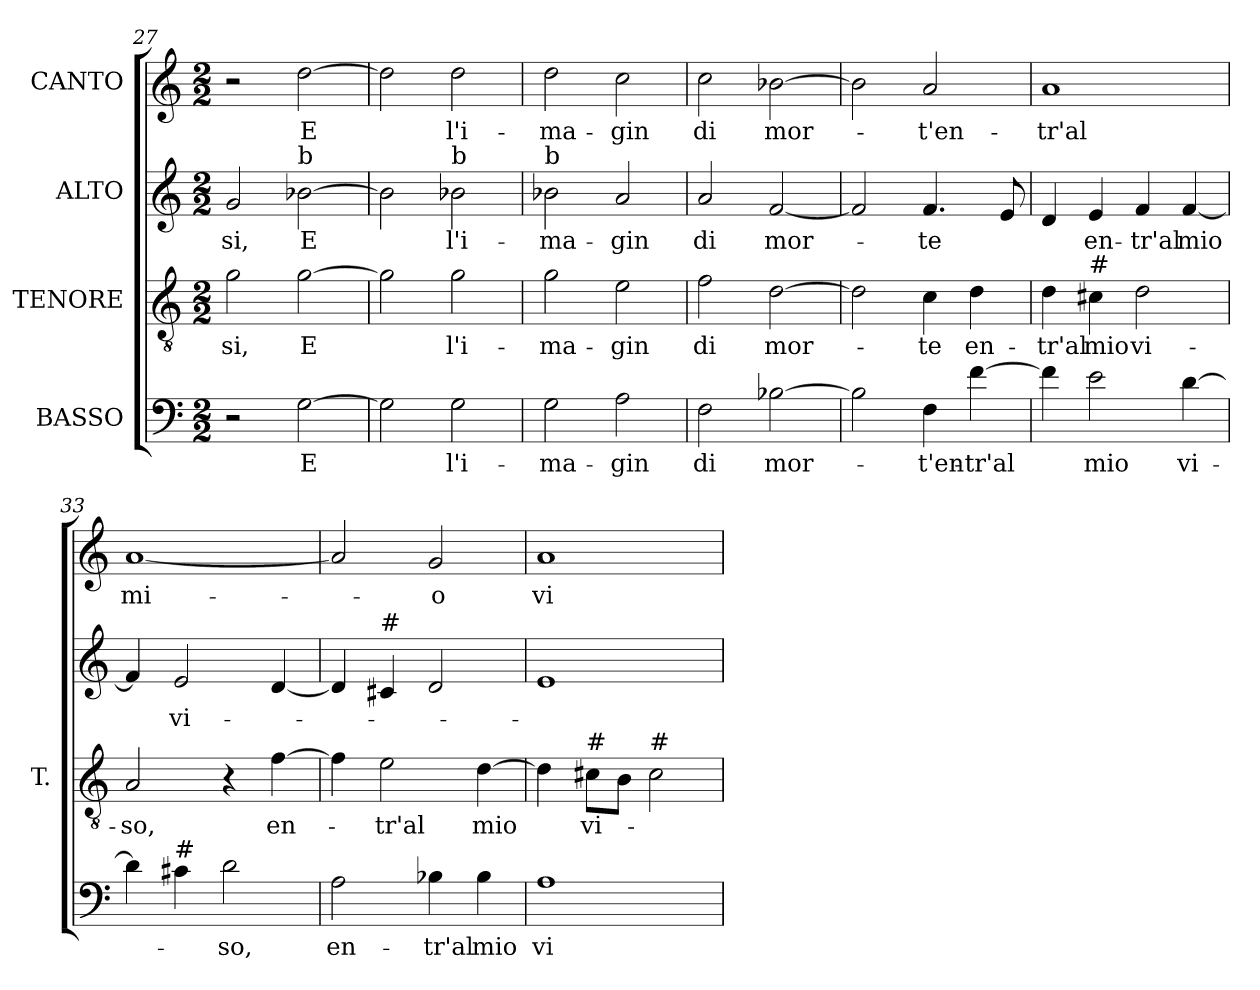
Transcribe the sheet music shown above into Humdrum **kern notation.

**kern	**text	**kern	**text	**kern	**text	**kern	**text
*part4	*part4	*part3	*part3	*part2	*part2	*part1	*part1
*staff4	*staff4	*staff3	*staff3	*staff2	*staff2	*staff1	*staff1
*I"BASSO	*	*I"TENORE	*	*I"ALTO	*	*I"CANTO	*
*	*	*I'T.	*	*	*	*	*
*clefF4	*	*clefGv2	*	*clefG2	*	*clefG2	*
*	*	*ITrd7c12	*	*	*	*	*
*k[]	*	*k[]	*	*k[]	*	*k[]	*
*C:	*	*C:	*	*C:	*	*C:	*
*M2/2	*	*M2/2	*	*M2/2	*	*M2/2	*
=27	=27	=27	=27	=27	=27	=27	=27
!	!	!	!LO:LY:b:color=#000000	!	!	!	!
!	!	!	!	!	!LO:LY:b:color=#000000	!	!
2r	.	2Gi\	-si,	2gi/	-si,	2r	.
!	!LO:LY:b:color=#000000	!	!	!	!	!	!
!	!	!	!LO:LY:b:color=#000000	!	!	!	!
!	!	!	!	!	!LO:LY:b:color=#000000	!	!
!	!	!	!	!LO:TX:a:t=b	!	!	!
!	!	!	!	!	!	!	!LO:LY:b:color=#000000
[>2Gi\	E	[>2Gi\	E	[>2b-i\	E	[>2ddi\	E
=28	=28	=28	=28	=28	=28	=28	=28
2Gi\]	.	2Gi\]	.	2b-i\]	.	2ddi\]	.
!	!LO:LY:b:color=#000000	!	!	!	!	!	!
!	!	!	!LO:LY:b:color=#000000	!	!	!	!
!	!	!	!	!	!LO:LY:b:color=#000000	!	!
!	!	!	!	!LO:TX:a:t=b	!	!	!
!	!	!	!	!	!	!	!LO:LY:b:color=#000000
2Gi\	l'i-	2Gi\	l'i-	2b-i\	l'i-	2ddi\	l'i-
!!LO:LB:g=z
=29	=29	=29	=29	=29	=29	=29	=29
!	!LO:LY:b:color=#000000	!	!	!	!	!	!
!	!	!	!LO:LY:b:color=#000000	!	!	!	!
!	!	!	!	!	!LO:LY:b:color=#000000	!	!
!	!	!	!	!LO:TX:a:t=b	!	!	!
!	!	!	!	!	!	!	!LO:LY:b:color=#000000
2Gi\	-ma-	2Gi\	-ma-	2b-i\	-ma-	2ddi\	-ma-
!	!LO:LY:b:color=#000000	!	!	!	!	!	!
!	!	!	!LO:LY:b:color=#000000	!	!	!	!
!	!	!	!	!	!LO:LY:b:color=#000000	!	!
!	!	!	!	!	!	!	!LO:LY:b:color=#000000
2Ai\	-gin	2Ei\	-gin	2ai/	-gin	2cci\	-gin
=30	=30	=30	=30	=30	=30	=30	=30
!	!LO:LY:b:color=#000000	!	!	!	!	!	!
!	!	!	!LO:LY:b:color=#000000	!	!	!	!
!	!	!	!	!	!LO:LY:b:color=#000000	!	!
!	!	!	!	!	!	!	!LO:LY:b:color=#000000
2Fi\	di	2Fi\	di	2ai/	di	2cci\	di
!	!LO:LY:b:color=#000000	!	!	!	!	!	!
!	!	!	!LO:LY:b:color=#000000	!	!	!	!
!	!	!	!	!	!LO:LY:b:color=#000000	!	!
!	!	!	!	!	!	!	!LO:LY:b:color=#000000
[>2B-Xi\	mor-	[>2Di\	mor-	[<2fi/	mor-	[>2b-Xi\	mor-
=31	=31	=31	=31	=31	=31	=31	=31
2B-i\]	.	2Di\]	.	2fi/]	.	2b-i\]	.
!	!LO:LY:b:color=#000000	!	!	!	!	!	!
!	!	!	!LO:LY:b:color=#000000	!	!	!	!
!	!	!	!	!	!LO:LY:b:color=#000000	!	!
!	!	!	!	!	!	!	!LO:LY:b:color=#000000
4Fi\	-t'en-	4Ci\	-te	4.fi/	-te	2ai/	-t'en-
!	!LO:LY:b:color=#000000	!	!	!	!	!	!
!	!	!	!LO:LY:b:color=#000000	!	!	!	!
[>4fi\	-tr'al	4Di\	en-	.	.	.	.
.	.	.	.	8ei/	.	.	.
=32	=32	=32	=32	=32	=32	=32	=32
!	!	!	!LO:LY:b:color=#000000	!	!	!	!
!	!	!	!	!	!	!	!LO:LY:b:color=#000000
4fi\]	.	4Di\	-tr'al	4di/	.	1ai	-tr'al
!	!LO:LY:b:color=#000000	!	!	!	!	!	!
!	!	!	!LO:LY:b:color=#000000	!	!	!	!
!	!	!LO:TX:a:t=#	!	!	!	!	!
!	!	!	!	!	!LO:LY:b:color=#000000	!	!
2ei\	mio	4C#i\	mio	4ei/	en-	.	.
!	!	!	!LO:LY:b:color=#000000	!	!	!	!
!	!	!	!	!	!LO:LY:b:color=#000000	!	!
.	.	2Di\	vi-	4fi/	-tr'al	.	.
!	!LO:LY:b:color=#000000	!	!	!	!	!	!
!	!	!	!	!	!LO:LY:b:color=#000000	!	!
[>4di\	vi-	.	.	[<4fi/	mio	.	.
=33	=33	=33	=33	=33	=33	=33	=33
!	!	!	!LO:LY:b:color=#000000	!	!	!	!
!	!	!	!	!	!	!	!LO:LY:b:color=#000000
4di\]	.	2AAi/	-so,	4fi/]	.	[<1ai	mi-
!LO:TX:a:t=#	!	!	!	!	!	!	!
!	!	!	!	!	!LO:LY:b:color=#000000	!	!
4c#i\	.	.	.	2ei/	vi-	.	.
!	!LO:LY:b:color=#000000	!	!	!	!	!	!
2di\	-so,	4r	.	.	.	.	.
!	!	!	!LO:LY:b:color=#000000	!	!	!	!
.	.	[>4Fi\	en-	[<4di/	.	.	.
=34	=34	=34	=34	=34	=34	=34	=34
!	!LO:LY:b:color=#000000	!	!	!	!	!	!
2Ai\	en-	4Fi\]	.	4di/]	.	2ai/]	.
!	!	!	!	!LO:TX:a:t=#	!	!	!
!	!	!	!LO:LY:b:color=#000000	!	!	!	!
.	.	2Ei\	-tr'al	4c#i/	.	.	.
!	!LO:LY:b:color=#000000	!	!	!	!	!	!
!	!	!	!	!	!	!	!LO:LY:b:color=#000000
4B-Xi\	-tr'al	.	.	2di/	.	2gi/	-o
!	!LO:LY:b:color=#000000	!	!	!	!	!	!
!	!	!	!LO:LY:b:color=#000000	!	!	!	!
4B-i\	mio	[>4Di\	mio	.	.	.	.
=35	=35	=35	=35	=35	=35	=35	=35
!	!LO:LY:b:color=#000000	!	!	!	!	!	!
!	!	!	!	!	!	!	!LO:LY:b:color=#000000
1Ai	vi-	4Di\]	.	1ei	.	1ai	vi-
!	!	!LO:TX:a:t=#	!	!	!	!	!
!	!	!	!LO:LY:b:color=#000000	!	!	!	!
.	.	8C#i\L	vi-	.	.	.	.
.	.	8BBi\J	.	.	.	.	.
!	!	!LO:TX:a:t=#	!	!	!	!	!
.	.	2C#i\	.	.	.	.	.
=	=	=	=	=	=	=	=
*-	*-	*-	*-	*-	*-	*-	*-
